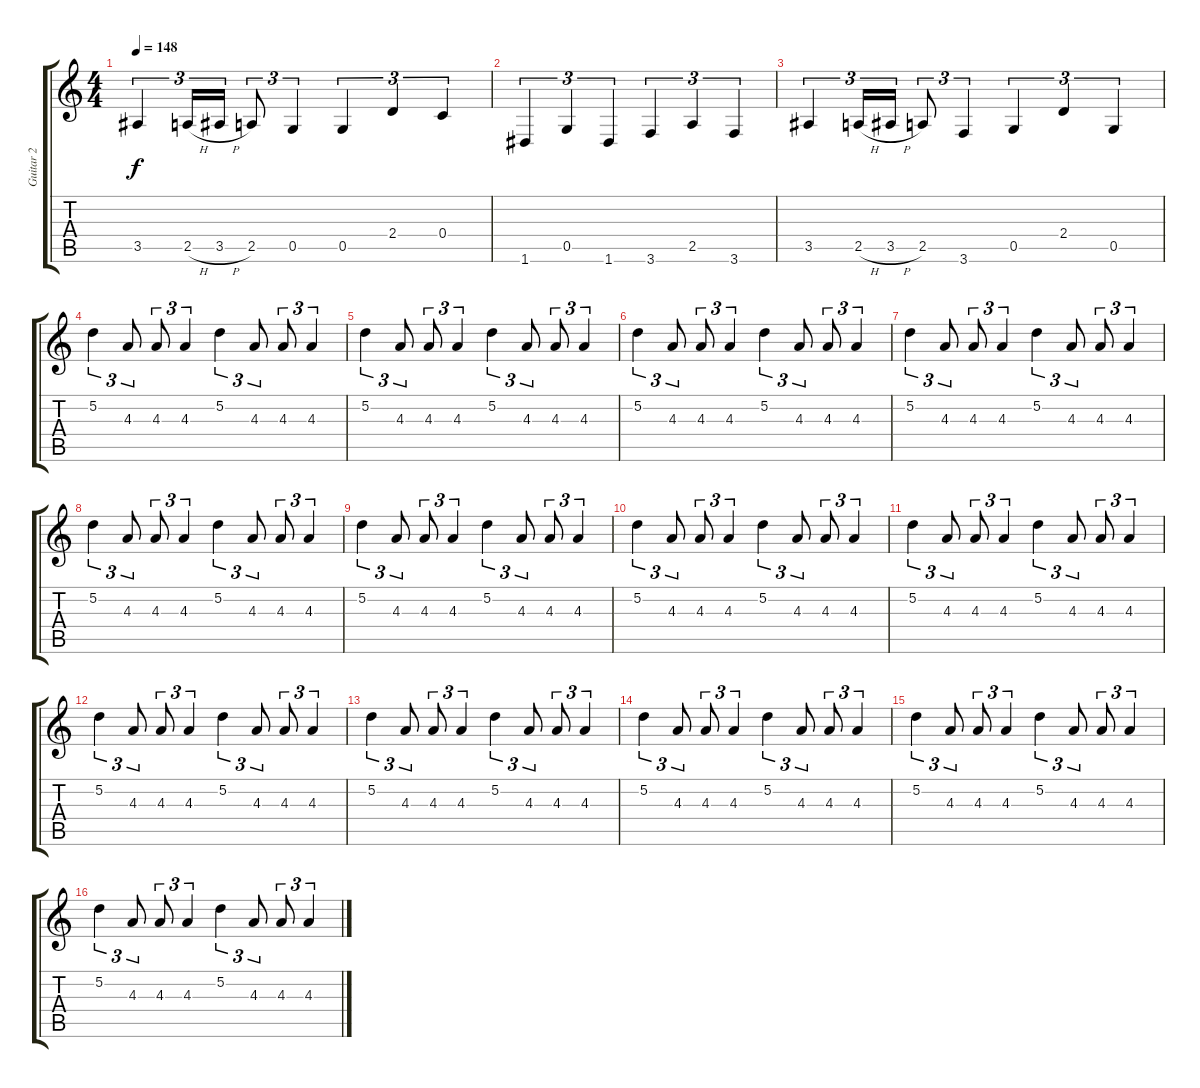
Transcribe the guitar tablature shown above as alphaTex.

\track ("Guitar 2" "Guitar 2") {instrument distortionguitar}
\staff {score tabs}
\tuning (D4 A3 F3 C3 G2 D2) {hide}
\ts (4 4)
\tempo 148
\clef g2
\ks c
3.5.4{tu (3 2) dy f} 2.5{h}.16{tu (3 2)} 3.5{h}.16{tu (3 2)} 2.5.8{tu (3 2)} 0.5.4{tu (3 2)} 0.5.4{tu (3 2)} 2.4.4{tu (3 2)} 0.4.4{tu (3 2)} |
1.6.4{tu (3 2)} 0.5.4{tu (3 2)} 1.6.4{tu (3 2)} 3.6.4{tu (3 2)} 2.5.4{tu (3 2)} 3.6.4{tu (3 2)} |
3.5.4{tu (3 2)} 2.5{h}.16{tu (3 2)} 3.5{h}.16{tu (3 2)} 2.5.8{tu (3 2)} 3.6.4{tu (3 2)} 0.5.4{tu (3 2)} 2.4.4{tu (3 2)} 0.5.4{tu (3 2)} |
5.2.4{tu (3 2) instrument acousticguitarsteel} 4.3.8{tu (3 2)} 4.3.8{tu (3 2)} 4.3.4{tu (3 2)} 5.2.4{tu (3 2)} 4.3.8{tu (3 2)} 4.3.8{tu (3 2)} 4.3.4{tu (3 2)} |
5.2.4{tu (3 2) instrument acousticguitarsteel} 4.3.8{tu (3 2)} 4.3.8{tu (3 2)} 4.3.4{tu (3 2)} 5.2.4{tu (3 2)} 4.3.8{tu (3 2)} 4.3.8{tu (3 2)} 4.3.4{tu (3 2)} |
5.2.4{tu (3 2) instrument acousticguitarsteel} 4.3.8{tu (3 2)} 4.3.8{tu (3 2)} 4.3.4{tu (3 2)} 5.2.4{tu (3 2)} 4.3.8{tu (3 2)} 4.3.8{tu (3 2)} 4.3.4{tu (3 2)} |
5.2.4{tu (3 2) instrument acousticguitarsteel} 4.3.8{tu (3 2)} 4.3.8{tu (3 2)} 4.3.4{tu (3 2)} 5.2.4{tu (3 2)} 4.3.8{tu (3 2)} 4.3.8{tu (3 2)} 4.3.4{tu (3 2)} |
5.2.4{tu (3 2) volume 14 instrument acousticguitarsteel} 4.3.8{tu (3 2)} 4.3.8{tu (3 2)} 4.3.4{tu (3 2)} 5.2.4{tu (3 2)} 4.3.8{tu (3 2)} 4.3.8{tu (3 2)} 4.3.4{tu (3 2)} |
5.2.4{tu (3 2) instrument acousticguitarsteel} 4.3.8{tu (3 2)} 4.3.8{tu (3 2)} 4.3.4{tu (3 2)} 5.2.4{tu (3 2)} 4.3.8{tu (3 2)} 4.3.8{tu (3 2)} 4.3.4{tu (3 2)} |
5.2.4{tu (3 2) volume 12 instrument acousticguitarsteel} 4.3.8{tu (3 2)} 4.3.8{tu (3 2)} 4.3.4{tu (3 2)} 5.2.4{tu (3 2)} 4.3.8{tu (3 2)} 4.3.8{tu (3 2)} 4.3.4{tu (3 2)} |
5.2.4{tu (3 2) instrument acousticguitarsteel} 4.3.8{tu (3 2)} 4.3.8{tu (3 2)} 4.3.4{tu (3 2)} 5.2.4{tu (3 2)} 4.3.8{tu (3 2)} 4.3.8{tu (3 2)} 4.3.4{tu (3 2)} |
5.2.4{tu (3 2) volume 10 instrument acousticguitarsteel} 4.3.8{tu (3 2)} 4.3.8{tu (3 2)} 4.3.4{tu (3 2)} 5.2.4{tu (3 2)} 4.3.8{tu (3 2)} 4.3.8{tu (3 2)} 4.3.4{tu (3 2)} |
5.2.4{tu (3 2) instrument acousticguitarsteel} 4.3.8{tu (3 2)} 4.3.8{tu (3 2)} 4.3.4{tu (3 2)} 5.2.4{tu (3 2)} 4.3.8{tu (3 2)} 4.3.8{tu (3 2)} 4.3.4{tu (3 2)} |
5.2.4{tu (3 2) volume 8 instrument acousticguitarsteel} 4.3.8{tu (3 2)} 4.3.8{tu (3 2)} 4.3.4{tu (3 2)} 5.2.4{tu (3 2)} 4.3.8{tu (3 2)} 4.3.8{tu (3 2)} 4.3.4{tu (3 2)} |
5.2.4{tu (3 2) instrument acousticguitarsteel} 4.3.8{tu (3 2)} 4.3.8{tu (3 2)} 4.3.4{tu (3 2)} 5.2.4{tu (3 2)} 4.3.8{tu (3 2)} 4.3.8{tu (3 2)} 4.3.4{tu (3 2)} |
5.2.4{tu (3 2) volume 6 instrument acousticguitarsteel} 4.3.8{tu (3 2)} 4.3.8{tu (3 2)} 4.3.4{tu (3 2)} 5.2.4{tu (3 2)} 4.3.8{tu (3 2)} 4.3.8{tu (3 2)} 4.3.4{tu (3 2)}
